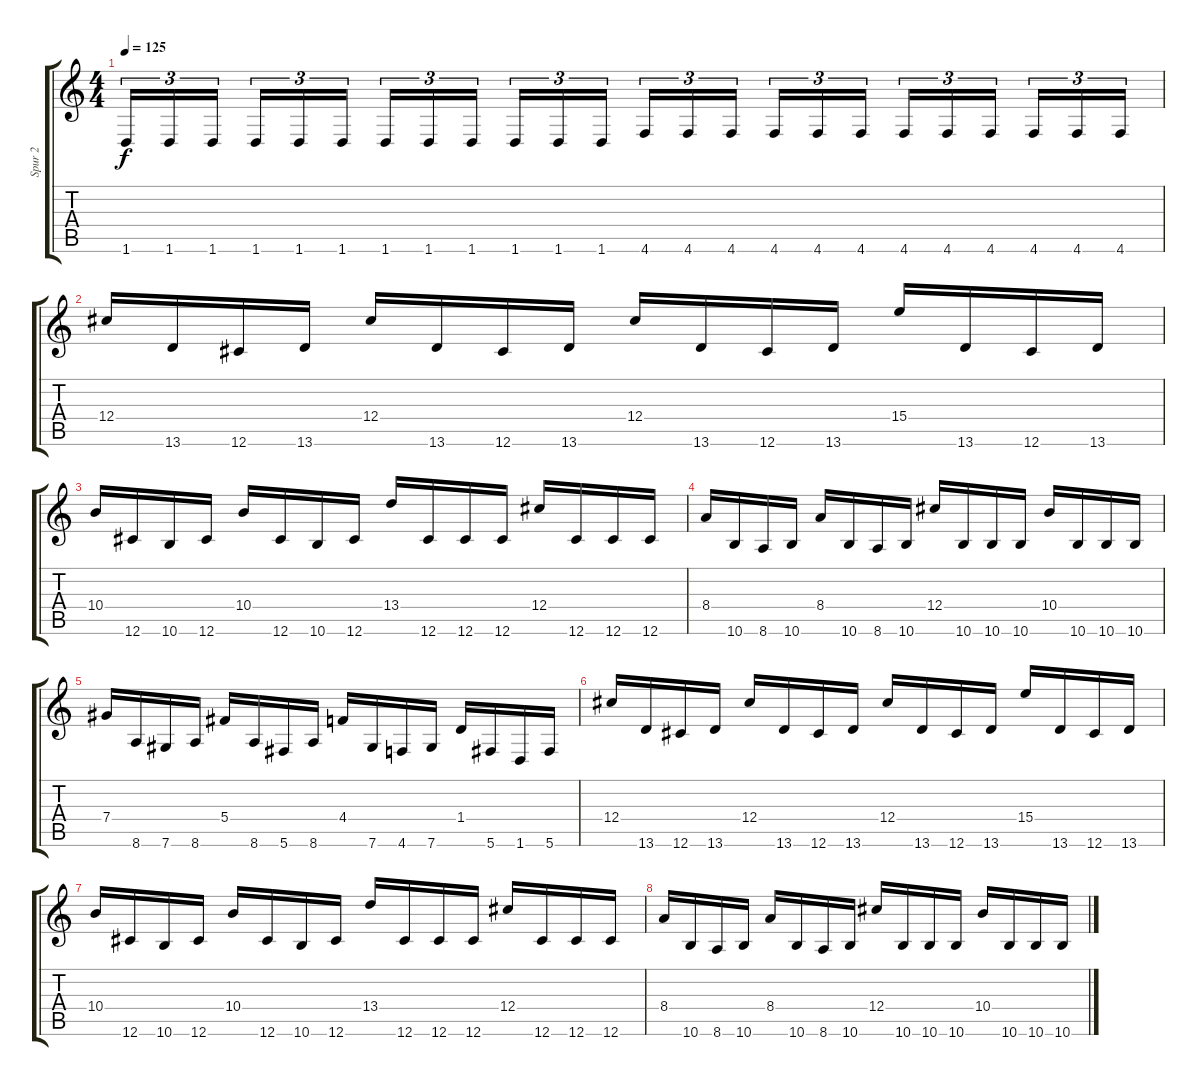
\track ("Spur 2" "Spur 2") {instrument distortionguitar}
\staff {score tabs}
\tuning (Eb4 Bb3 Gb3 Db3 Ab2 Db2) {hide}
\ts (4 4)
\tempo 125
\clef g2
\ks c
1.6.16{tu (3 2) dy f} 1.6.16{tu (3 2)} 1.6.16{tu (3 2) beam splitsecondary} 1.6.16{tu (3 2)} 1.6.16{tu (3 2)} 1.6.16{tu (3 2)} 1.6.16{tu (3 2)} 1.6.16{tu (3 2)} 1.6.16{tu (3 2) beam splitsecondary} 1.6.16{tu (3 2)} 1.6.16{tu (3 2)} 1.6.16{tu (3 2)} 4.6.16{tu (3 2)} 4.6.16{tu (3 2)} 4.6.16{tu (3 2) beam splitsecondary} 4.6.16{tu (3 2)} 4.6.16{tu (3 2)} 4.6.16{tu (3 2)} 4.6.16{tu (3 2)} 4.6.16{tu (3 2)} 4.6.16{tu (3 2) beam splitsecondary} 4.6.16{tu (3 2)} 4.6.16{tu (3 2)} 4.6.16{tu (3 2)} |
12.4.16 13.6.16 12.6.16 13.6.16 12.4.16 13.6.16 12.6.16 13.6.16 12.4.16 13.6.16 12.6.16 13.6.16 15.4.16 13.6.16 12.6.16 13.6.16 |
10.4.16 12.6.16 10.6.16 12.6.16 10.4.16 12.6.16 10.6.16 12.6.16 13.4.16 12.6.16 12.6.16 12.6.16 12.4.16 12.6.16 12.6.16 12.6.16 |
8.4.16 10.6.16 8.6.16 10.6.16 8.4.16 10.6.16 8.6.16 10.6.16 12.4.16 10.6.16 10.6.16 10.6.16 10.4.16 10.6.16 10.6.16 10.6.16 |
7.4.16 8.6.16 7.6.16 8.6.16 5.4.16 8.6.16 5.6.16 8.6.16 4.4.16 7.6.16 4.6.16 7.6.16 1.4.16 5.6.16 1.6.16 5.6.16 |
12.4.16 13.6.16 12.6.16 13.6.16 12.4.16 13.6.16 12.6.16 13.6.16 12.4.16 13.6.16 12.6.16 13.6.16 15.4.16 13.6.16 12.6.16 13.6.16 |
10.4.16 12.6.16 10.6.16 12.6.16 10.4.16 12.6.16 10.6.16 12.6.16 13.4.16 12.6.16 12.6.16 12.6.16 12.4.16 12.6.16 12.6.16 12.6.16 |
8.4.16 10.6.16 8.6.16 10.6.16 8.4.16 10.6.16 8.6.16 10.6.16 12.4.16 10.6.16 10.6.16 10.6.16 10.4.16 10.6.16 10.6.16 10.6.16
